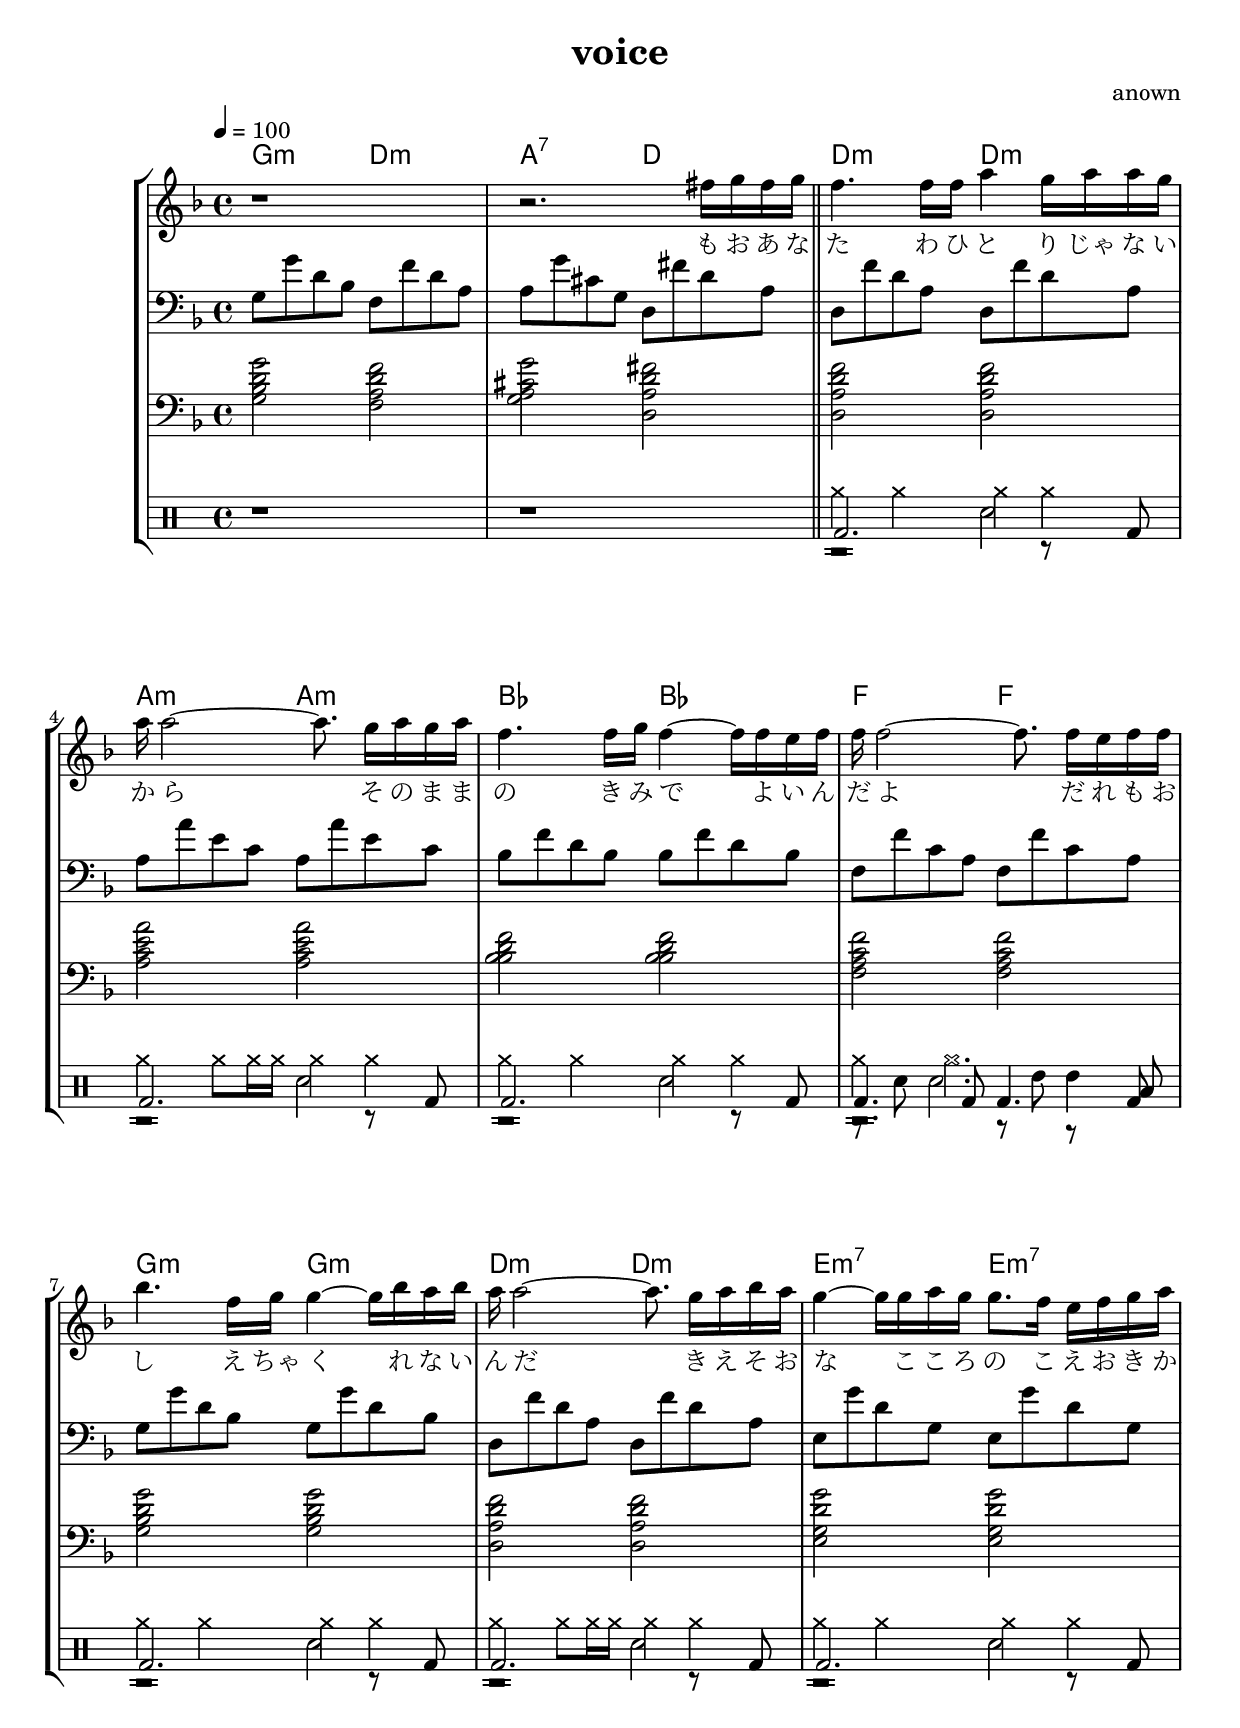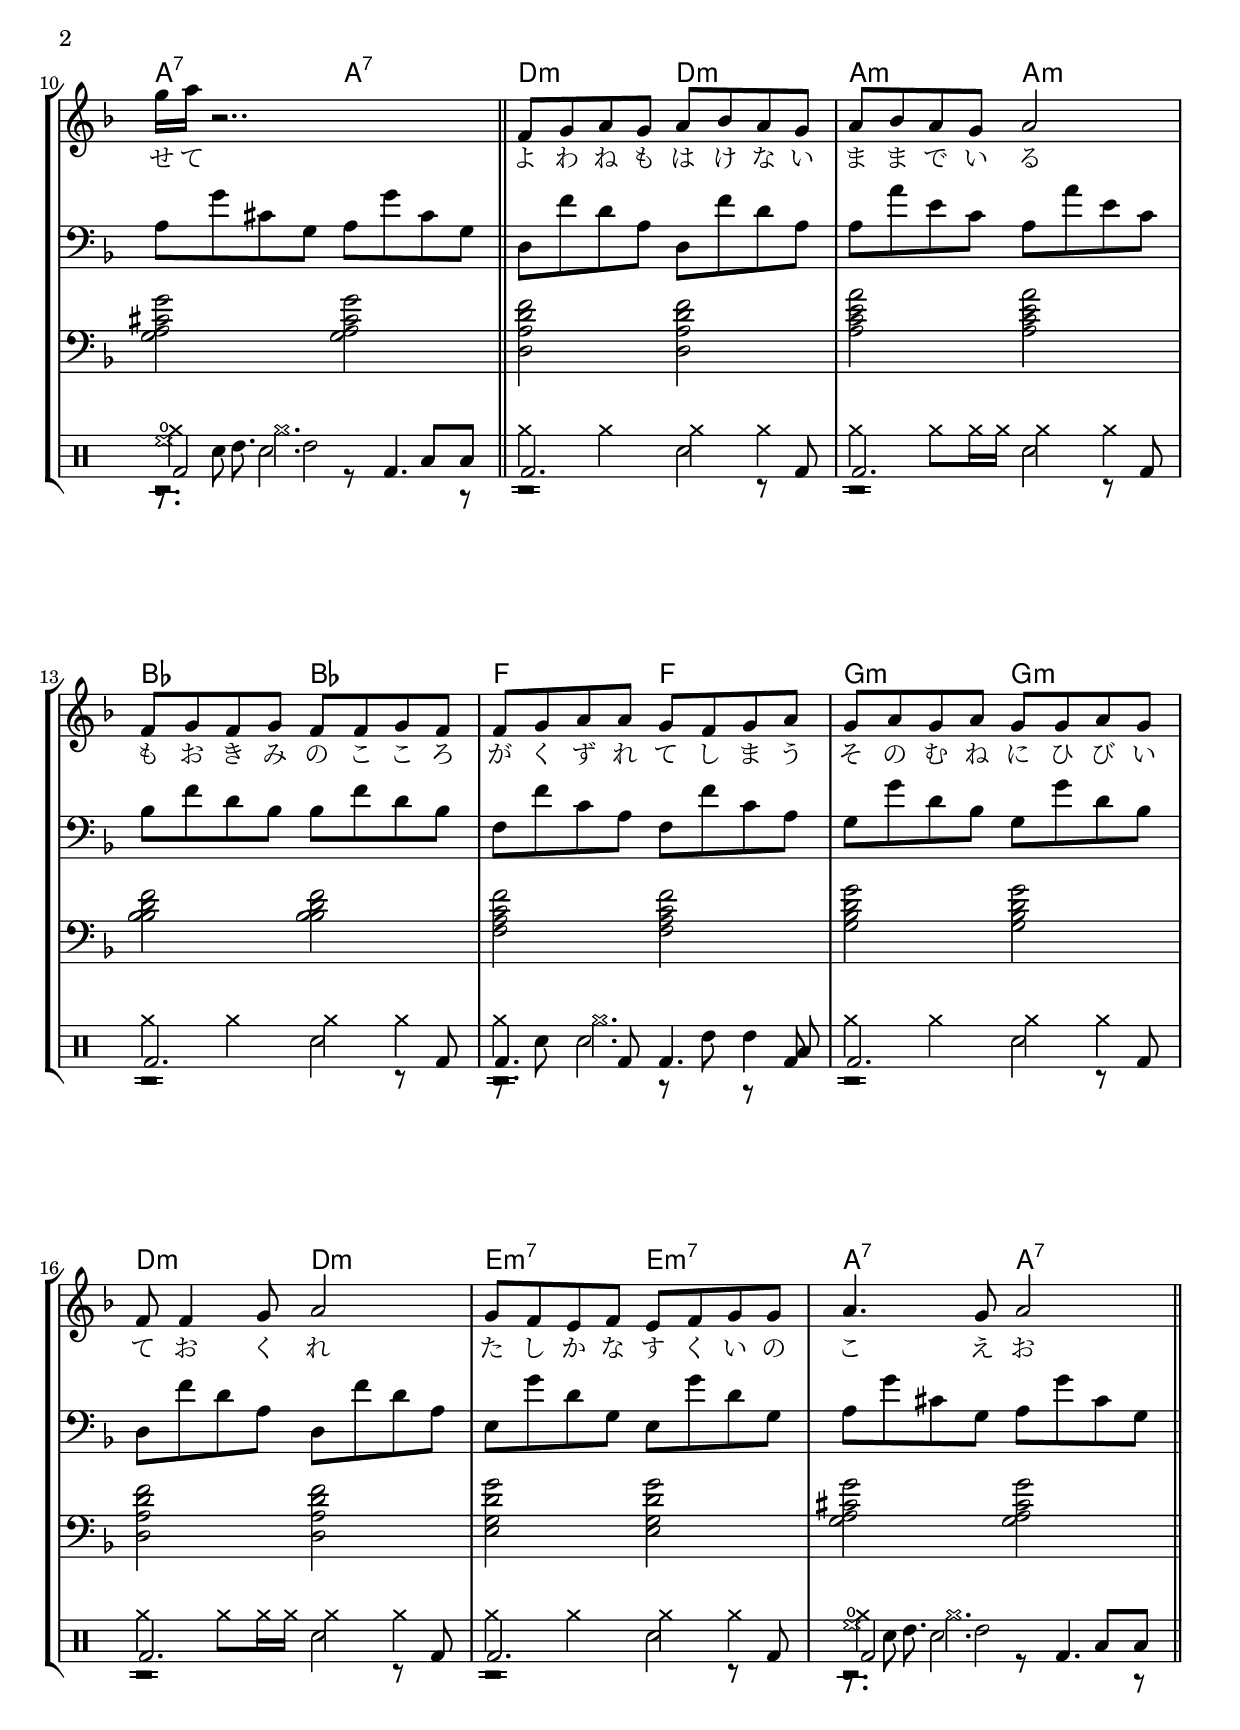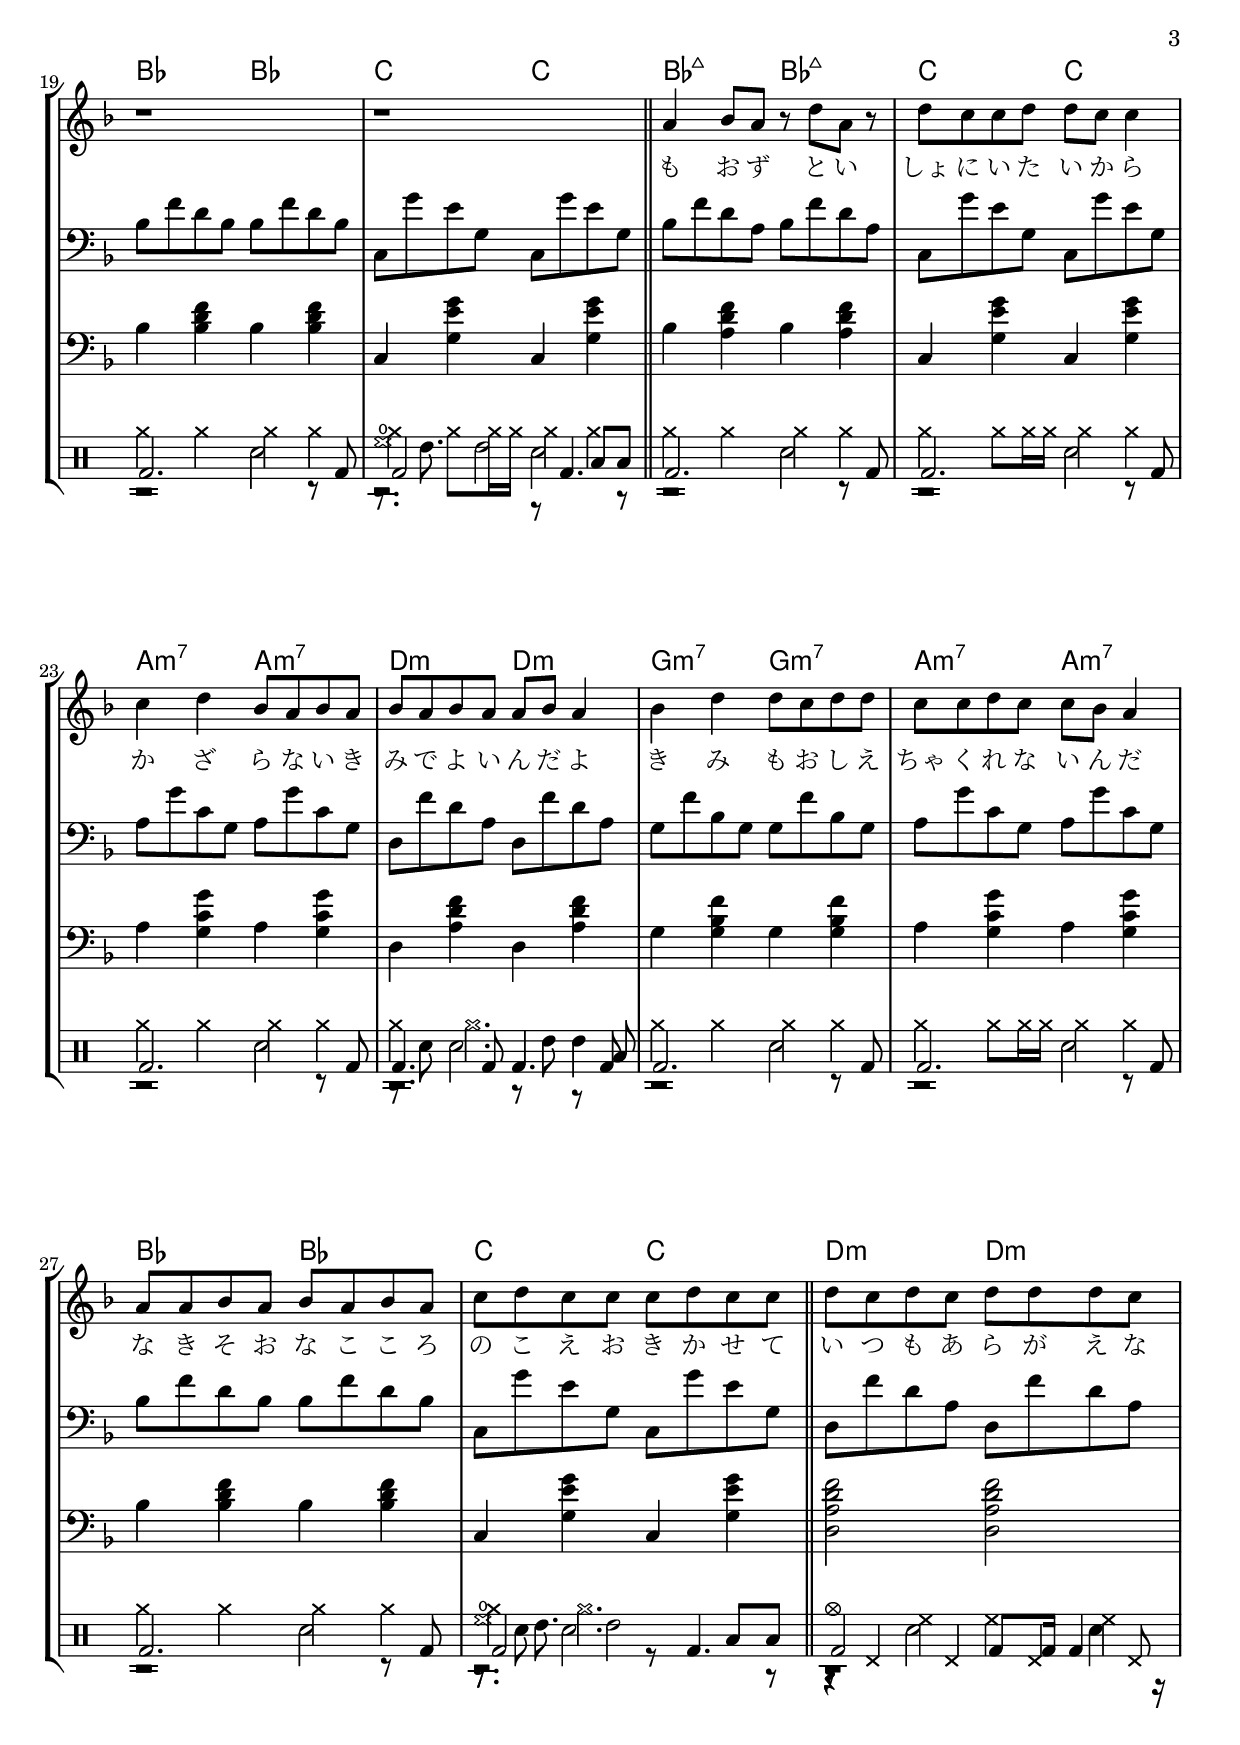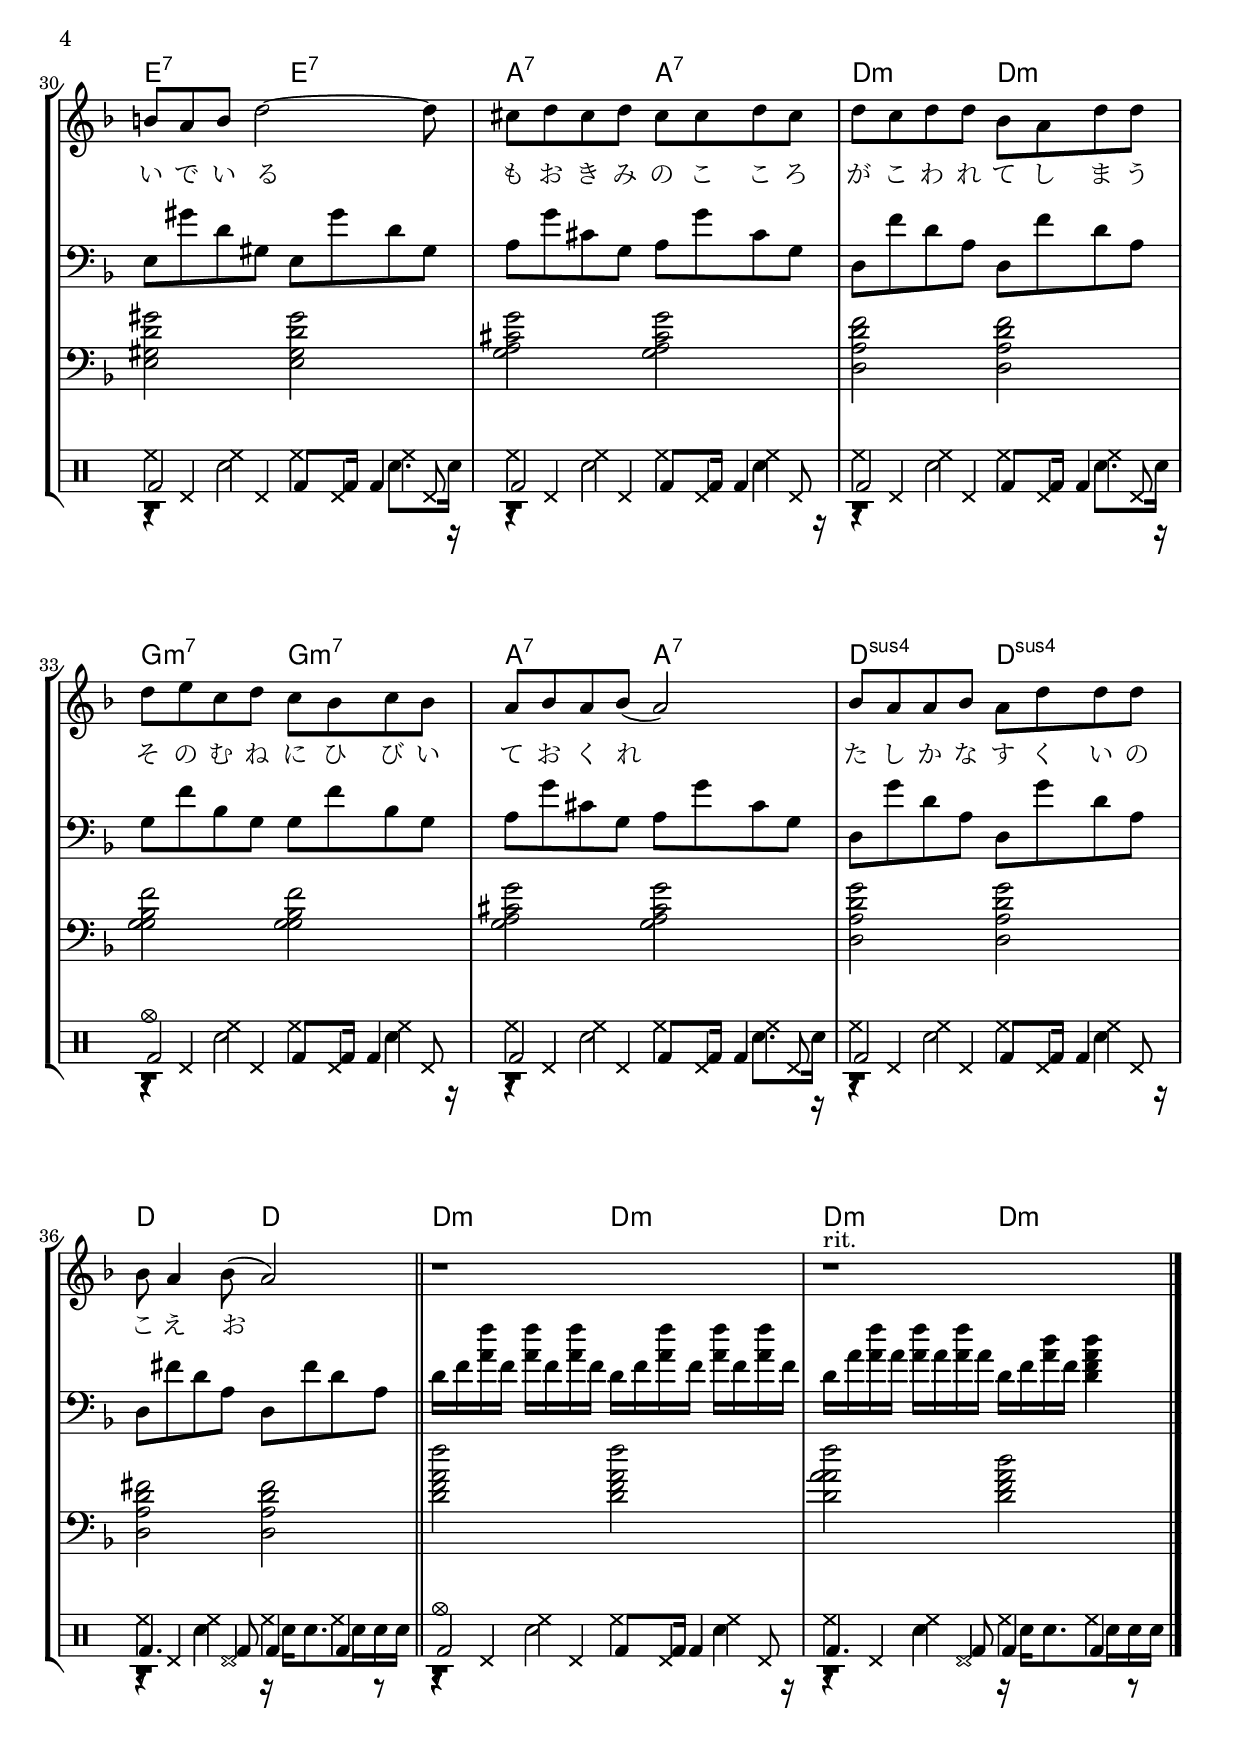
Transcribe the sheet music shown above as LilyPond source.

\version "2.12.1"

\header {
	title = \markup {voice}
	composer = \markup \center-column {anown}
}

harmony = \chordmode {
	g2:m d:m a:7 d 

	d:m d:m a:m a:m bes bes f f g:m g:m d:m d:m e:min7 e:min7 a:7 a:7 

	d:m d:m a:m a:m bes bes f f g:m g:m d:m d:m e:min7 e:min7 a:7 a:7 

	bes bes c c 

	bes:maj7 bes:maj7 c c a:min7 a:min7 d:m d:m g:min7 g:min7 a:min7 a:min7 bes bes c c 

	d:m d:m e:7 e:7 a:7 a:7 d:m d:m g:min7 g:min7 a:7 a:7 d:sus4 d:sus4 d d 

	d:m d:m d:m d:m 
}

melody = {
	\key f \major
	\tempo 4 = 100
	r1 | r2. 
	\set Staff.midiInstrument = #"mmi0.34"
	fis''16  g''16  fis''16  g''16 
	f''4.  f''16  f''16  a''4  g''16  a''16  a''16  g''16 
	a''16  a''2~a''8.  g''16  a''16  g''16  a''16 
	f''4.  f''16  g''16  f''4~f''16  f''16  e''16  f''16 
	f''16  f''2~f''8.  f''16  e''16  f''16  f''16 
	bes''4.  f''16  g''16  g''4~g''16  bes''16  a''16  bes''16 
	a''16  a''2~a''8.  g''16  a''16  bes''16  a''16 
	g''4~g''16  g''16  a''16  g''16  g''8.  f''16  e''16  f''16  g''16  a''16 
	g''16  a''16  	r2.. 	\set Staff.midiInstrument = #"mmi0.34"
	 f'8  g'8  a'8  g'8  a'8  bes'8  a'8  g'8 
	a'8  bes'8  a'8  g'8  a'2 
	f'8  g'8  f'8  g'8  f'8  f'8  g'8  f'8 
	f'8  g'8  a'8  a'8  g'8  f'8  g'8  a'8 
	g'8  a'8  g'8  a'8  g'8  g'8  a'8  g'8 
	f'8  f'4  g'8  a'2 
	g'8  f'8  e'8  f'8  e'8  f'8  g'8  g'8 
	a'4.  g'8  a'2
	r1 | r1   
	\set Staff.midiInstrument = #"mmi0.34"
	 a'4  bes'8  a'8  r8  d''8  a'8  r8 
	d''8  c''8  c''8  d''8  d''8  c''8  c''4 
	c''4  d''4  bes'8  a'8  bes'8  a'8 
	bes'8  a'8  bes'8  a'8  a'8  bes'8  a'4 
	bes'4  d''4  d''8  c''8  d''8  d''8 
	c''8  c''8  d''8  c''8  c''8  bes'8  a'4 
	a'8  a'8  bes'8  a'8  bes'8  a'8  bes'8  a'8 
	c''8  d''8  c''8  c''8  c''8  d''8  c''8  c''8
	\set Staff.midiInstrument = #"mmi0.34"
	 d''8  c''8  d''8  c''8  d''8  d''8  d''8  c''8 
	b'8  a'8  b'8  d''2~d''8 
	cis''8  d''8  cis''8  d''8  cis''8  cis''8  d''8  cis''8 
	d''8  c''8  d''8  d''8  bes'8  a'8  d''8  d''8 
	d''8  e''8  c''8  d''8  c''8  bes'8  c''8  bes'8 
	a'8  bes'8  a'8  bes'8  (a'2) 
	bes'8  a'8  a'8  bes'8  a'8  d''8  d''8  d''8 
	bes'8  a'4  bes'8  (a'2)
	r1 | r1^"rit." \bar "|."
}

words = \lyricmode {
	
	も  お  あ  な  た  わ  ひ  と  り  じゃ  な  い  か  ら  そ  の  ま  ま  の  き  み  で  よ  い  ん  だ  よ  だ  れ  も  お  し  え  ちゃ  く  れ  な  い  ん  だ  き  え  そ  お  な  こ  こ  ろ  の  こ  え  お  き  か  せ  て  
	よ  わ  ね  も  は  け  な  い  ま  ま  で  い  る  も  お  き  み  の  こ  こ  ろ  が  く  ず  れ  て  し  ま  う  そ  の  む  ね  に  ひ  び  い  て  お  く  れ  た  し  か  な  す  く  い  の  こ  え  お  
	
	も  お  ず  と  い  しょ  に  い  た  い  か  ら  か  ざ  ら  な  い  き  み  で  よ  い  ん  だ  よ  き  み  も  お  し  え  ちゃ  く  れ  な  い  ん  だ  な  き  そ  お  な  こ  こ  ろ  の  こ  え  お  き  か  せ  て  
	い  つ  も  あ  ら  が  え  な  い  で  い  る  も  お  き  み  の  こ  こ  ろ  が  こ  わ  れ  て  し  ま  う  そ  の  む  ね  に  ひ  び  い  て  お  く  れ  た  し  か  な  す  く  い  の  こ  え  お  
	
}

tempochange = {
	\tempo 4 = 100
	r1 | r1 \bar "||"
	\tempo 4 = 100
	r1 | r1 | r1 | r1 | r1 | r1 | r1 | r1 \bar "||"
	\tempo 4 = 100
	r1 | r1 | r1 | r1 | r1 | r1 | r1 | r1 \bar "||"
	\tempo 4 = 100
	r1 | r1 \bar "||"
	\tempo 4 = 100
	r1 | r1 | r1 | r1 | r1 | r1 | r1 | r1 \bar "||"
	\tempo 4 = 100
	r1 | r1 | r1 | r1 | r1 | r1 | r1 | r1 \bar "||"
	\tempo 4 = 100
	r1 | \tempo 4 = 75 r2 \tempo 4 = 66 r2 \bar "|."
}

mainacc = {
	\clef bass
	\set Staff.midiInstrument = #"Acoustic grand"
	\key f \major
	\tempo 4 = 100
	g8 g' d' bes
	f8 f' d' a
	a8 g' cis' g
	d8 fis' d' a
	\bar "||"

	\set Staff.midiInstrument = #"Acoustic grand"
	d8 f' d' a
	d8 f' d' a
	a8 a' e' c'
	a8 a' e' c'
	bes8 f' d' bes
	bes8 f' d' bes
	f8 f' c' a
	f8 f' c' a
	g8 g' d' bes
	g8 g' d' bes
	d8 f' d' a
	d8 f' d' a
	e8 g' d' g
	e8 g' d' g
	a8 g' cis' g
	a8 g' cis' g
	\bar "||"

	\set Staff.midiInstrument = #"Acoustic grand"
	d8 f' d' a
	d8 f' d' a
	a8 a' e' c'
	a8 a' e' c'
	bes8 f' d' bes
	bes8 f' d' bes
	f8 f' c' a
	f8 f' c' a
	g8 g' d' bes
	g8 g' d' bes
	d8 f' d' a
	d8 f' d' a
	e8 g' d' g
	e8 g' d' g
	a8 g' cis' g
	a8 g' cis' g
	\bar "||"

	\set Staff.midiInstrument = #"Acoustic grand"
	bes8 f' d' bes
	bes8 f' d' bes
	c8 g' e' g
	c8 g' e' g
	\bar "||"

	\set Staff.midiInstrument = #"Acoustic grand"
	bes8 f' d' a
	bes8 f' d' a
	c8 g' e' g
	c8 g' e' g
	a8 g' c' g
	a8 g' c' g
	d8 f' d' a
	d8 f' d' a
	g8 f' bes g
	g8 f' bes g
	a8 g' c' g
	a8 g' c' g
	bes8 f' d' bes
	bes8 f' d' bes
	c8 g' e' g
	c8 g' e' g
	\bar "||"

	\set Staff.midiInstrument = #"Acoustic grand"
	d8 f' d' a
	d8 f' d' a
	e8 gis' d' gis
	e8 gis' d' gis
	a8 g' cis' g
	a8 g' cis' g
	d8 f' d' a
	d8 f' d' a
	g8 f' bes g
	g8 f' bes g
	a8 g' cis' g
	a8 g' cis' g
	d8 g' d' a
	d8 g' d' a
	d8 fis' d' a
	d8 fis' d' a
	\bar "||"

	\set Staff.midiInstrument = #"Acoustic grand"
	d'16 f' <a' f''> f' <a' f''> f' <a' f''> f'
	d'16 f' <a' f''> f' <a' f''> f' <a' f''> f'
	d'16 a' <a' f''> a' <a' f''> a' <a' f''> a'
	d'16 f' <a' d''> f' <d' f' a' d''>4
	\bar "|."
}

subacc = {
	\clef bass
	\set Staff.midiInstrument = #"Acoustic grand"
	\key f \major
	\tempo 4 = 100
	<g bes d' g'>2
	<f a d' f'>2
	<a g cis' g'>2
	<d a d' fis'>2
	\bar "||"

	\set Staff.midiInstrument = #"Acoustic grand"
	<d a d' f'>2
	<d a d' f'>2
	<a c' e' a'>2
	<a c' e' a'>2
	<bes bes d' f'>2
	<bes bes d' f'>2
	<f a c' f'>2
	<f a c' f'>2
	<g bes d' g'>2
	<g bes d' g'>2
	<d a d' f'>2
	<d a d' f'>2
	<e g d' g'>2
	<e g d' g'>2
	<a g cis' g'>2
	<a g cis' g'>2
	\bar "||"

	\set Staff.midiInstrument = #"Acoustic grand"
	<d a d' f'>2
	<d a d' f'>2
	<a c' e' a'>2
	<a c' e' a'>2
	<bes bes d' f'>2
	<bes bes d' f'>2
	<f a c' f'>2
	<f a c' f'>2
	<g bes d' g'>2
	<g bes d' g'>2
	<d a d' f'>2
	<d a d' f'>2
	<e g d' g'>2
	<e g d' g'>2
	<a g cis' g'>2
	<a g cis' g'>2
	\bar "||"

	\set Staff.midiInstrument = #"Pad 4 (choir)"
	bes4 <bes d' f'>4
	bes4 <bes d' f'>4
	c4 <g e' g'>4
	c4 <g e' g'>4
	\bar "||"

	\set Staff.midiInstrument = #"Pad 4 (choir)"
	bes4 <a d' f'>4
	bes4 <a d' f'>4
	c4 <g e' g'>4
	c4 <g e' g'>4
	a4 <g c' g'>4
	a4 <g c' g'>4
	d4 <a d' f'>4
	d4 <a d' f'>4
	g4 <g bes f'>4
	g4 <g bes f'>4
	a4 <g c' g'>4
	a4 <g c' g'>4
	bes4 <bes d' f'>4
	bes4 <bes d' f'>4
	c4 <g e' g'>4
	c4 <g e' g'>4
	\bar "||"

	\set Staff.midiInstrument = #"Pad 4 (choir)"
	<d a d' f'>2
	<d a d' f'>2
	<e gis d' gis'>2
	<e gis d' gis'>2
	<a g cis' g'>2
	<a g cis' g'>2
	<d a d' f'>2
	<d a d' f'>2
	<g g bes f'>2
	<g g bes f'>2
	<a g cis' g'>2
	<a g cis' g'>2
	<d a d' g'>2
	<d a d' g'>2
	<d a d' fis'>2
	<d a d' fis'>2
	\bar "||"

	\set Staff.midiInstrument = #"String Ensemble 1"
	<d' f' a' f''>2
	<d' f' a' f''>2
	<d' a' a' f''>2
	<d' f' a' d''>2
	\bar "|."
}

percA = {
	\drummode {
	r1 |r1 \bar "||"
	cymr4 cymr4 cymr4 cymr4  |cymr4 cymr8 cymr16 cymr16 cymr4 cymr4  |cymr4 cymr4 cymr4 cymr4  |cymr4 cymr2.  |cymr4 cymr4 cymr4 cymr4  |cymr4 cymr8 cymr16 cymr16 cymr4 cymr4  |cymr4 cymr4 cymr4 cymr4  |cymr4 cymr2.  \bar "||"
	cymr4 cymr4 cymr4 cymr4  |cymr4 cymr8 cymr16 cymr16 cymr4 cymr4  |cymr4 cymr4 cymr4 cymr4  |cymr4 cymr2.  |cymr4 cymr4 cymr4 cymr4  |cymr4 cymr8 cymr16 cymr16 cymr4 cymr4  |cymr4 cymr4 cymr4 cymr4  |cymr4 cymr2.  \bar "||"
	cymr4 cymr4 cymr4 cymr4  |cymr4 cymr8 cymr16 cymr16 cymr4 cymr4  \bar "||"
	cymr4 cymr4 cymr4 cymr4  |cymr4 cymr8 cymr16 cymr16 cymr4 cymr4  |cymr4 cymr4 cymr4 cymr4  |cymr4 cymr2.  |cymr4 cymr4 cymr4 cymr4  |cymr4 cymr8 cymr16 cymr16 cymr4 cymr4  |cymr4 cymr4 cymr4 cymr4  |cymr4 cymr2.  \bar "||"
	r4 hh4 hh4 hh4  |hh4 hh4 hh4 hh4  |hh4 hh4 hh4 hh4  |hh4 hh4 hh4 hh4  |r4 hh4 hh4 hh4  |hh4 hh4 hh4 hh4  |hh4 hh4 hh4 hh4  |hh4 hh4 hh4 hh4  \bar "||"
	r4 hh4 hh4 hh4  |hh4 hh4 hh4 hh4  \bar "|."
	}
}

percB = {
	\drummode {
	r1 |r1 \bar "||"
	r2 sn2  |r2 sn2  |r2 sn2  |r8 sn8 sn2.  |r2 sn2  |r2 sn2  |r2 sn2  |r8 sn8 sn2.  \bar "||"
	r2 sn2  |r2 sn2  |r2 sn2  |r8 sn8 sn2.  |r2 sn2  |r2 sn2  |r2 sn2  |r8 sn8 sn2.  \bar "||"
	r2 sn2  |r2 sn2  \bar "||"
	r2 sn2  |r2 sn2  |r2 sn2  |r8 sn8 sn2.  |r2 sn2  |r2 sn2  |r2 sn2  |r8 sn8 sn2.  \bar "||"
	r8 hhp4 hhp4 hhp4 hhp8  |r8 hhp4 hhp4 hhp4 hhp8  |r8 hhp4 hhp4 hhp4 hhp8  |r8 hhp4 hhp4 hhp4 hhp8  |r8 hhp4 hhp4 hhp4 hhp8  |r8 hhp4 hhp4 hhp4 hhp8  |r8 hhp4 hhp4 hhp4 hhp8  |r8 hhp4 hhp2 r8  \bar "||"
	r8 hhp4 hhp4 hhp4 hhp8  |r8 hhp4 hhp2 r8  \bar "|."
	}
}

percC = {
	\drummode {
	r1 |r1 \bar "||"
	bd2. r8 bd8  |bd2. r8 bd8  |bd2. r8 bd8  |bd4. bd8 bd4. bd8  |bd2. r8 bd8  |bd2. r8 bd8  |bd2. r8 bd8  |bd2 r8 bd4.  \bar "||"
	bd2. r8 bd8  |bd2. r8 bd8  |bd2. r8 bd8  |bd4. bd8 bd4. bd8  |bd2. r8 bd8  |bd2. r8 bd8  |bd2. r8 bd8  |bd2 r8 bd4.  \bar "||"
	bd2. r8 bd8  |bd2 r8 bd4.  \bar "||"
	bd2. r8 bd8  |bd2. r8 bd8  |bd2. r8 bd8  |bd4. bd8 bd4. bd8  |bd2. r8 bd8  |bd2. r8 bd8  |bd2. r8 bd8  |bd2 r8 bd4.  \bar "||"
	r4 sn2 sn4  |r4 sn2 sn8. sn16  |r4 sn2 sn4  |r4 sn2 sn8. sn16  |r4 sn2 sn4  |r4 sn2 sn8. sn16  |r4 sn2 sn4  |r4 sn4 r16 sn16 sn8. sn16 sn16 sn16  \bar "||"
	r4 sn2 sn4  |r4 sn4 r16 sn16 sn8. sn16 sn16 sn16  \bar "|."
	}
}

percD = {
	\drummode {
	r1 |r1 \bar "||"
	r1 |r1 |r1 |r2 r8 tommh8 tommh4  |r1 |r1 |r1 |r8. tommh8. tommh2 r8  \bar "||"
	r1 |r1 |r1 |r2 r8 tommh8 tommh4  |r1 |r1 |r1 |r8. tommh8. tommh2 r8  \bar "||"
	r1 |r8. tommh8. tommh2 r8  \bar "||"
	r1 |r1 |r1 |r2 r8 tommh8 tommh4  |r1 |r1 |r1 |r8. tommh8. tommh2 r8  \bar "||"
	bd2 bd8 bd16 bd4 r16  |bd2 bd8 bd16 bd4 r16  |bd2 bd8 bd16 bd4 r16  |bd2 bd8 bd16 bd4 r16  |bd2 bd8 bd16 bd4 r16  |bd2 bd8 bd16 bd4 r16  |bd2 bd8 bd16 bd4 r16  |bd4. bd8 bd4 bd4  \bar "||"
	bd2 bd8 bd16 bd4 r16  |bd4. bd8 bd4 bd4  \bar "|."
	}
}

percE = {
	\drummode {
	r1 |r1 \bar "||"
	r1 |r1 |r1 |r2. r8 toml8  |r1 |r1 |r1 |r2. toml8 toml8  \bar "||"
	r1 |r1 |r1 |r2. r8 toml8  |r1 |r1 |r1 |r2. toml8 toml8  \bar "||"
	r1 |r2. toml8 toml8  \bar "||"
	r1 |r1 |r1 |r2. r8 toml8  |r1 |r1 |r1 |r2. toml8 toml8  \bar "||"
	cymc1  |r1 |r1 |r1 |cymc1  |r1 |r1 |r1 \bar "||"
	cymc1  |r1 \bar "|."
	}
}

percF = {
	\drummode {
	r1 | r1 \bar "||"
	r1 |r1 |r1 |r1 |r1 |r1 |r1 |hho1  \bar "||"
	r1 |r1 |r1 |r1 |r1 |r1 |r1 |hho1  \bar "||"
	r1 |hho1  \bar "||"
	r1 |r1 |r1 |r1 |r1 |r1 |r1 |hho1  \bar "||"
	r1 | r1 | r1 | r1 | r1 | r1 | r1 | r1 \bar "||"
	r1 | r1 \bar "|."
	}
}

\score {
	<<
		\new StaffGroup <<
			\new ChordNames {\harmony}
			\new Voice = "melody" {\melody}
			\new Lyrics \lyricsto "melody" \words
			\new Staff = "mainacc" {\mainacc}
			\new Staff = "subacc" {\subacc}
			\new DrumStaff <<
				\new DrumVoice {\percA}
				\new DrumVoice {\percB}
				\new DrumVoice {\percC}
				\new DrumVoice {\percD}
				\new DrumVoice {\percE}
				\new DrumVoice {\percF}
			>>
		>>
	>>
	\layout { }
}
